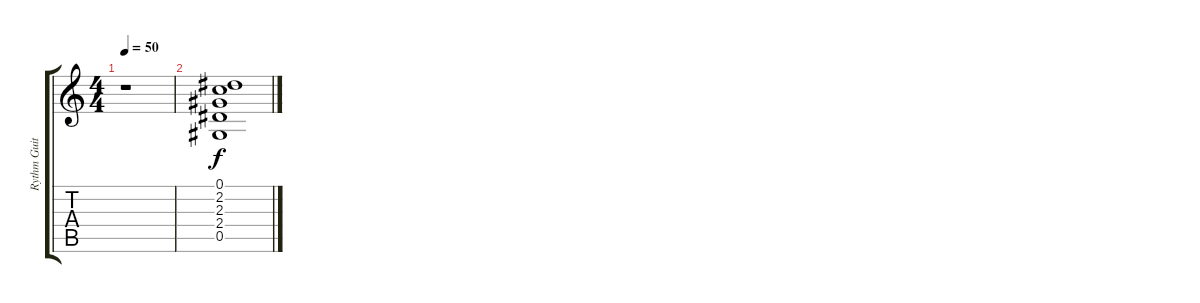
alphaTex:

\track ("Rythm Guitar" "Rythm Guit") {instrument distortionguitar}
\staff {score tabs}
\tuning (Eb4 Bb3 Gb3 Db3 Ab2 Eb2) {hide}
\ts (4 4)
\tempo 50
\clef g2
\ks c
r.1{dy f} |
(0.1 2.2 2.3 2.4 0.5).1
